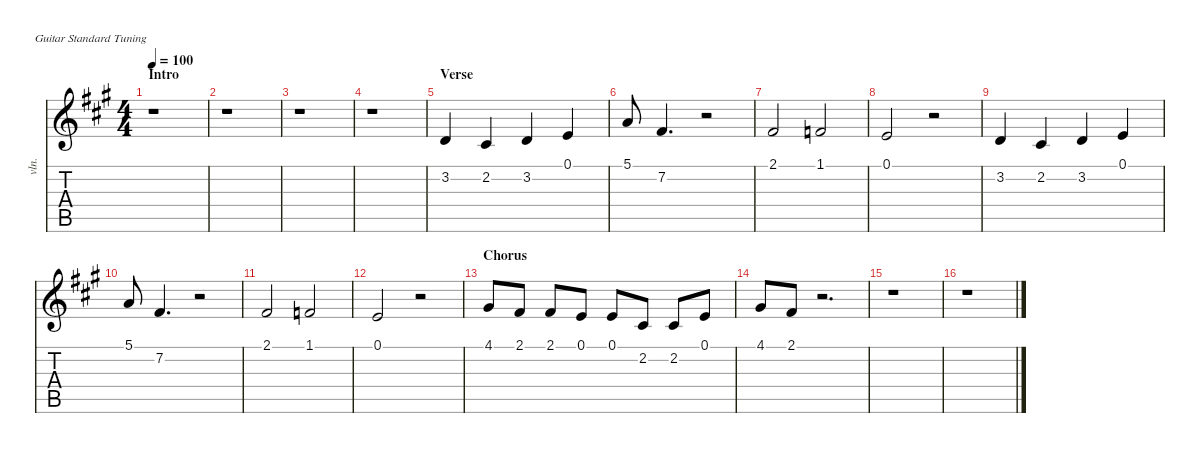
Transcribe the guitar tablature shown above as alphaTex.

\defaultSystemsLayout 4
\hideDynamics
\bracketExtendMode nobrackets
\otherSystemsTrackNameOrientation horizontal
\track ("Paul" "vln.") {instrument synthstrings2}
\staff {score tabs}
\tuning (E4 B3 G3 D3 A2 E2)
\ts (4 4)
\section ("" "Intro")
\tempo 100
\clef g2
\ks a
r.1{dy f instrument synthstrings2} |
r.1 |
r.1 |
r.1 |
\section ("" "Verse")
3.2{acc forcenatural}.4 2.2{acc #}.4 3.2{acc forcenatural}.4 0.1{acc forcenatural}.4 |
5.1{acc forcenatural}.8 7.2{acc #}.4{d} r.2 |
2.1{acc #}.2 1.1{acc forcenatural}.2 |
0.1{acc forcenatural}.2 r.2 |
3.2{acc forcenatural}.4 2.2{acc #}.4 3.2{acc forcenatural}.4 0.1{acc forcenatural}.4 |
5.1{acc forcenatural}.8 7.2{acc #}.4{d} r.2 |
2.1{acc #}.2 1.1{acc forcenatural}.2 |
0.1{acc forcenatural}.2 r.2 |
\section ("" "Chorus")
4.1{acc #}.8 2.1{acc #}.8 2.1{acc #}.8 0.1{acc forcenatural}.8 0.1{acc forcenatural}.8 2.2{acc #}.8 2.2{acc #}.8 0.1{acc forcenatural}.8 |
4.1{acc #}.8 2.1{acc #}.8 r.2{d} |
r.1 |
r.1
